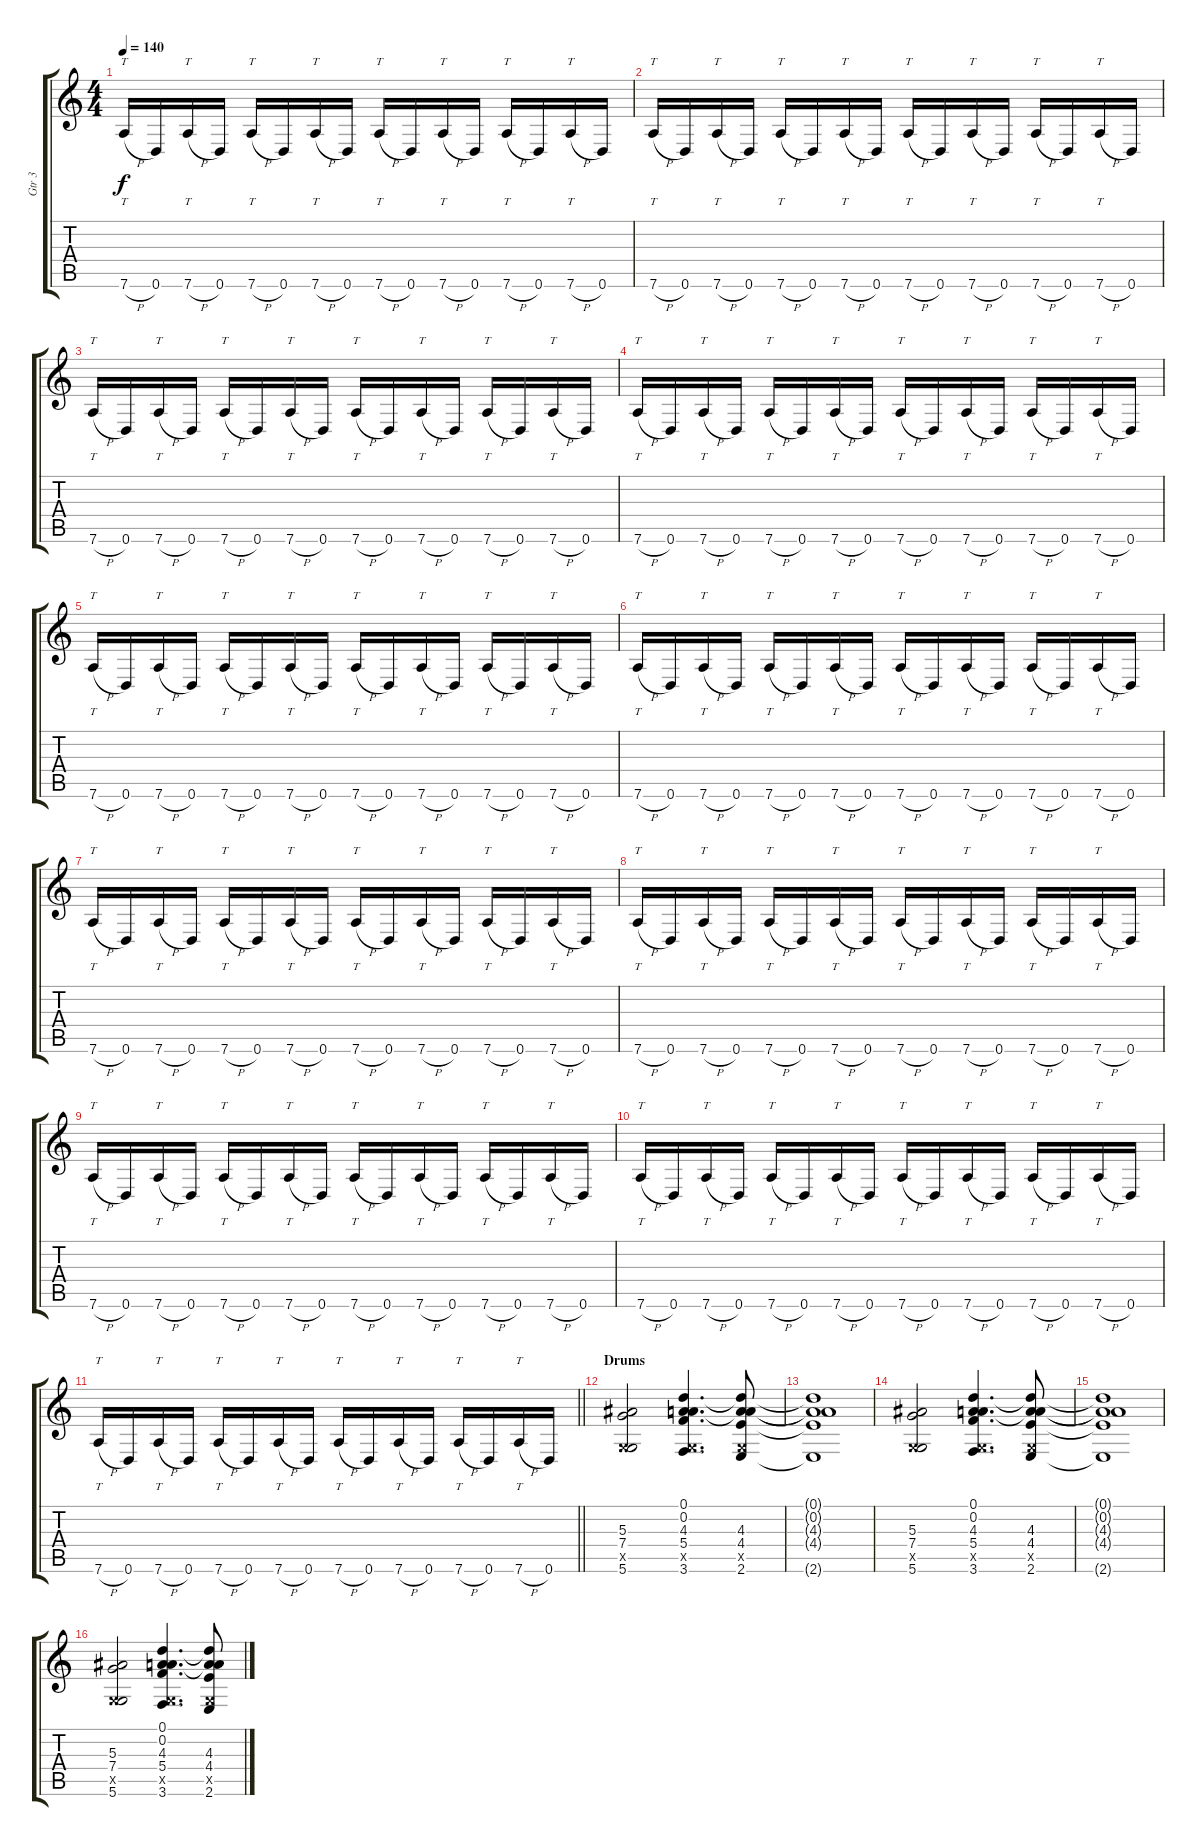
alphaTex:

\track ("Gtr 3" "Gtr 3") {instrument distortionguitar}
\staff {score tabs}
\tuning (D4 A3 F3 C3 G2 D2) {hide}
\ts (4 4)
\tempo 140
\clef g2
\ks c
7.6{h}.16{tt dy f} 0.6.16 7.6{h}.16{tt} 0.6.16 7.6{h}.16{tt} 0.6.16 7.6{h}.16{tt} 0.6.16 7.6{h}.16{tt} 0.6.16 7.6{h}.16{tt} 0.6.16 7.6{h}.16{tt} 0.6.16 7.6{h}.16{tt} 0.6.16 |
7.6{h}.16{tt} 0.6.16 7.6{h}.16{tt} 0.6.16 7.6{h}.16{tt} 0.6.16 7.6{h}.16{tt} 0.6.16 7.6{h}.16{tt} 0.6.16 7.6{h}.16{tt} 0.6.16 7.6{h}.16{tt} 0.6.16 7.6{h}.16{tt} 0.6.16 |
7.6{h}.16{tt} 0.6.16 7.6{h}.16{tt} 0.6.16 7.6{h}.16{tt} 0.6.16 7.6{h}.16{tt} 0.6.16 7.6{h}.16{tt} 0.6.16 7.6{h}.16{tt} 0.6.16 7.6{h}.16{tt} 0.6.16 7.6{h}.16{tt} 0.6.16 |
7.6{h}.16{tt} 0.6.16 7.6{h}.16{tt} 0.6.16 7.6{h}.16{tt} 0.6.16 7.6{h}.16{tt} 0.6.16 7.6{h}.16{tt} 0.6.16 7.6{h}.16{tt} 0.6.16 7.6{h}.16{tt} 0.6.16 7.6{h}.16{tt} 0.6.16 |
7.6{h}.16{tt} 0.6.16 7.6{h}.16{tt} 0.6.16 7.6{h}.16{tt} 0.6.16 7.6{h}.16{tt} 0.6.16 7.6{h}.16{tt} 0.6.16 7.6{h}.16{tt} 0.6.16 7.6{h}.16{tt} 0.6.16 7.6{h}.16{tt} 0.6.16 |
7.6{h}.16{tt} 0.6.16 7.6{h}.16{tt} 0.6.16 7.6{h}.16{tt} 0.6.16 7.6{h}.16{tt} 0.6.16 7.6{h}.16{tt} 0.6.16 7.6{h}.16{tt} 0.6.16 7.6{h}.16{tt} 0.6.16 7.6{h}.16{tt} 0.6.16 |
7.6{h}.16{tt} 0.6.16 7.6{h}.16{tt} 0.6.16 7.6{h}.16{tt} 0.6.16 7.6{h}.16{tt} 0.6.16 7.6{h}.16{tt} 0.6.16 7.6{h}.16{tt} 0.6.16 7.6{h}.16{tt} 0.6.16 7.6{h}.16{tt} 0.6.16 |
7.6{h}.16{tt} 0.6.16 7.6{h}.16{tt} 0.6.16 7.6{h}.16{tt} 0.6.16 7.6{h}.16{tt} 0.6.16 7.6{h}.16{tt} 0.6.16 7.6{h}.16{tt} 0.6.16 7.6{h}.16{tt} 0.6.16 7.6{h}.16{tt} 0.6.16 |
7.6{h}.16{tt} 0.6.16 7.6{h}.16{tt} 0.6.16 7.6{h}.16{tt} 0.6.16 7.6{h}.16{tt} 0.6.16 7.6{h}.16{tt} 0.6.16 7.6{h}.16{tt} 0.6.16 7.6{h}.16{tt} 0.6.16 7.6{h}.16{tt} 0.6.16 |
7.6{h}.16{tt} 0.6.16 7.6{h}.16{tt} 0.6.16 7.6{h}.16{tt} 0.6.16 7.6{h}.16{tt} 0.6.16 7.6{h}.16{tt} 0.6.16 7.6{h}.16{tt} 0.6.16 7.6{h}.16{tt} 0.6.16 7.6{h}.16{tt} 0.6.16 |
\barLineRight lightlight
7.6{h}.16{tt} 0.6.16 7.6{h}.16{tt} 0.6.16 7.6{h}.16{tt} 0.6.16 7.6{h}.16{tt} 0.6.16 7.6{h}.16{tt} 0.6.16 7.6{h}.16{tt} 0.6.16 7.6{h}.16{tt} 0.6.16 7.6{h}.16{tt} 0.6.16 |
\section ("" "Drums")
(5.3 7.4 0.5{x} 5.6).2 (0.1 0.2 4.3 5.4 0.5{x} 3.6).4{d} (0.1{t} 0.2{t} 4.3 4.4 0.5{x} 2.6).8 |
(0.1{t} 0.2{t} 4.3{t} 4.4{t} 2.6{t}).1 |
(5.3 7.4 0.5{x} 5.6).2 (0.1 0.2 4.3 5.4 0.5{x} 3.6).4{d} (0.1{t} 0.2{t} 4.3 4.4 0.5{x} 2.6).8 |
(0.1{t} 0.2{t} 4.3{t} 4.4{t} 2.6{t}).1 |
(5.3 7.4 0.5{x} 5.6).2 (0.1 0.2 4.3 5.4 0.5{x} 3.6).4{d} (0.1{t} 0.2{t} 4.3 4.4 0.5{x} 2.6).8
